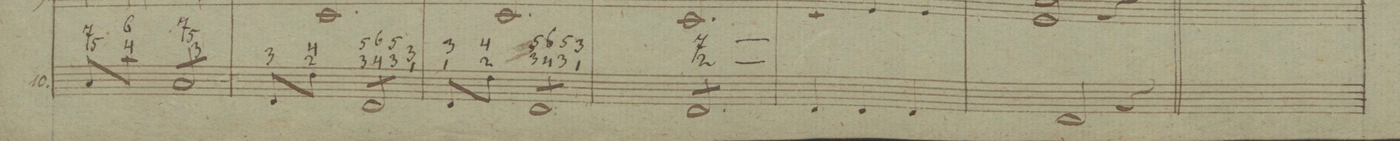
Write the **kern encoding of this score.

**kern	**fba	**dynam
*I"10.	*	*
*clefF4	*	*
*k[b-]	*	*
*M3/4	*	*
8C/L	7 5	.
8c\J	6 4	.
8C/L	7 5 3	.
8C/	.	.
8C/	.	.
8C/J	.	.
=50	=50	=50
8FF/L	3	.
8F\J	4 2	.
8FF/L	5 3	.
8FF/	6 4	.
8FF/	5 3	.
8FF/J	3 1	.
=51	=51	=51
8FF/L	3 1	.
8F\J	4 2	.
8FF/L	5 3	.
8FF/	6 4	.
8FF/	5 3	.
8FF/J	3 1	.
=52	=52	=52
8FF/L	7 5	.
8FF/	.	.
8FF/	.	.
8FF/	.	.
8FF/	.	.
8FF/J	.	.
=53	=53	=53
4FF/	.	.
4FF/	.	.
4FF/	.	.
=54	=54	=54
2FF/	.	.
4r	.	.
==	==	==
*-	*-	*-
